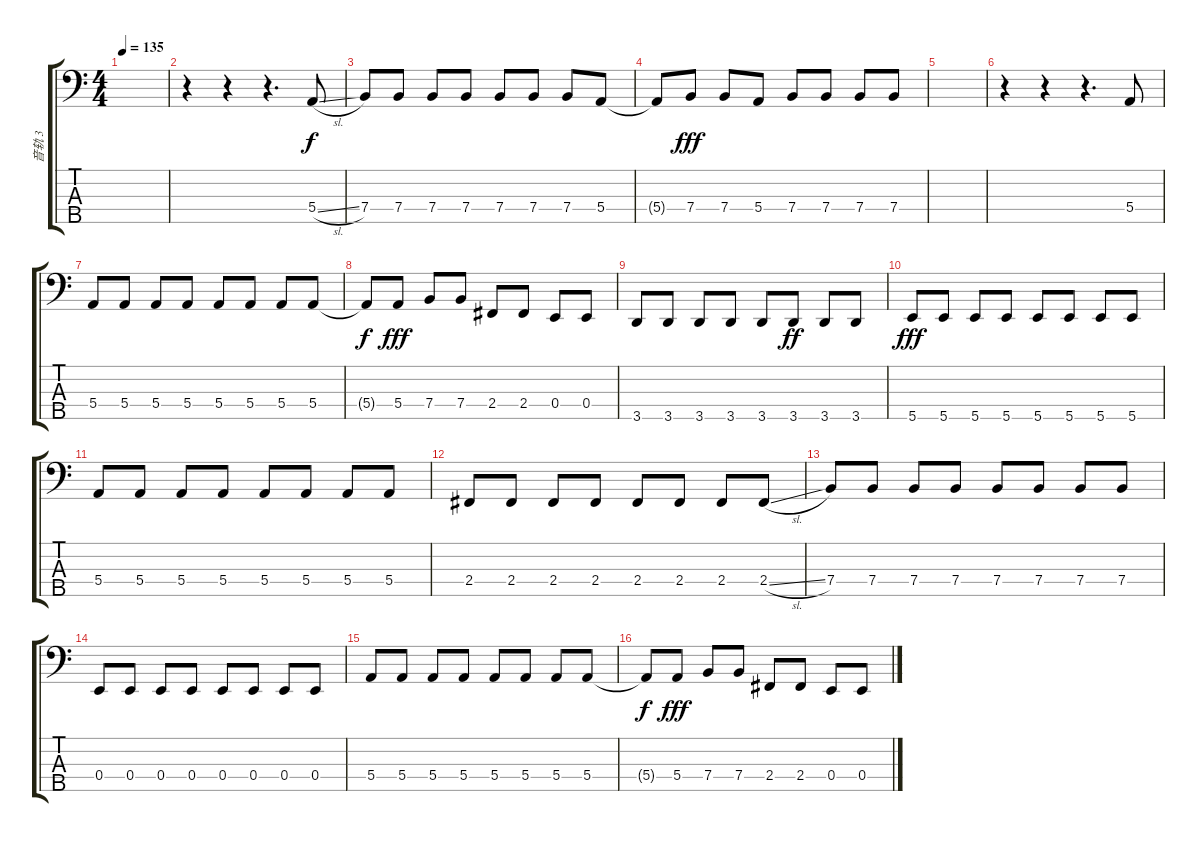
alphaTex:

\track ("音轨 3" "音轨 3") {instrument electricbassfinger}
\staff {score tabs}
\tuning (G2 D2 A1 E1 B0) {hide}
\ts (4 4)
\tempo 135
\clef f4
\ks c
|
r.4 r.4 r.4{d} 5.4{sl}.8 |
7.4.8 7.4.8 7.4.8 7.4.8 7.4.8 7.4.8 7.4.8 5.4.8 |
5.4{t}.8{dy f} 7.4.8{dy fff} 7.4.8 5.4.8 7.4.8 7.4.8 7.4.8 7.4.8 |
|
r.4 r.4 r.4{d} 5.4.8 |
5.4.8 5.4.8 5.4.8 5.4.8 5.4.8 5.4.8 5.4.8 5.4.8 |
5.4{t}.8{dy f} 5.4.8{dy fff} 7.4.8 7.4.8 2.4.8 2.4.8 0.4.8 0.4.8 |
3.5.8 3.5.8 3.5.8 3.5.8 3.5.8 3.5.8{dy ff} 3.5.8 3.5.8 |
5.5.8{dy fff} 5.5.8 5.5.8 5.5.8 5.5.8 5.5.8 5.5.8 5.5.8 |
5.4.8 5.4.8 5.4.8 5.4.8 5.4.8 5.4.8 5.4.8 5.4.8 |
2.4.8 2.4.8 2.4.8 2.4.8 2.4.8 2.4.8 2.4.8 2.4{sl}.8 |
7.4.8 7.4.8 7.4.8 7.4.8 7.4.8 7.4.8 7.4.8 7.4.8 |
0.4.8 0.4.8 0.4.8 0.4.8 0.4.8 0.4.8 0.4.8 0.4.8 |
5.4.8 5.4.8 5.4.8 5.4.8 5.4.8 5.4.8 5.4.8 5.4.8 |
5.4{t}.8{dy f} 5.4.8{dy fff} 7.4.8 7.4.8 2.4.8 2.4.8 0.4.8 0.4.8
